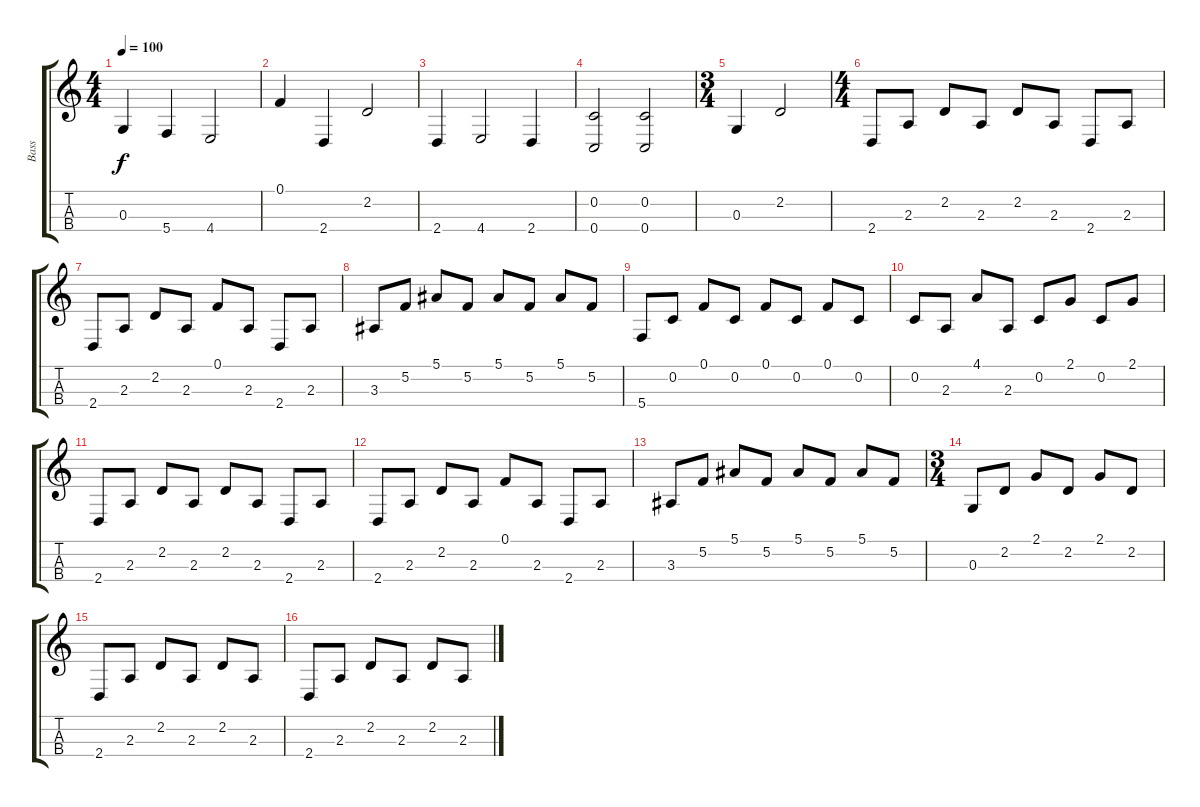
\track ("Bass" "Bass") {instrument acousticbass}
\staff {score tabs}
\tuning (F3 C3 G2 C2) {hide}
\ts (4 4)
\tempo 100
\clef g2
\ks c
0.3.4{dy f} 5.4.4 4.4.2 |
0.1.4 2.4.4 2.2.2 |
2.4.4 4.4.2 2.4.4 |
(0.2 0.4).2 (0.2 0.4).2 |
\ts (3 4)
0.3.4 2.2.2 |
\ts (4 4)
2.4.8 2.3.8 2.2.8 2.3.8 2.2.8 2.3.8 2.4.8 2.3.8 |
2.4.8 2.3.8 2.2.8 2.3.8 0.1.8 2.3.8 2.4.8 2.3.8 |
3.3.8 5.2.8 5.1.8 5.2.8 5.1.8 5.2.8 5.1.8 5.2.8 |
5.4.8 0.2.8 0.1.8 0.2.8 0.1.8 0.2.8 0.1.8 0.2.8 |
0.2.8 2.3.8 4.1.8 2.3.8 0.2.8 2.1.8 0.2.8 2.1.8 |
2.4.8 2.3.8 2.2.8 2.3.8 2.2.8 2.3.8 2.4.8 2.3.8 |
2.4.8 2.3.8 2.2.8 2.3.8 0.1.8 2.3.8 2.4.8 2.3.8 |
3.3.8 5.2.8 5.1.8 5.2.8 5.1.8 5.2.8 5.1.8 5.2.8 |
\ts (3 4)
0.3.8 2.2.8 2.1.8 2.2.8 2.1.8 2.2.8 |
2.4.8 2.3.8 2.2.8 2.3.8 2.2.8 2.3.8 |
2.4.8 2.3.8 2.2.8 2.3.8 2.2.8 2.3.8
